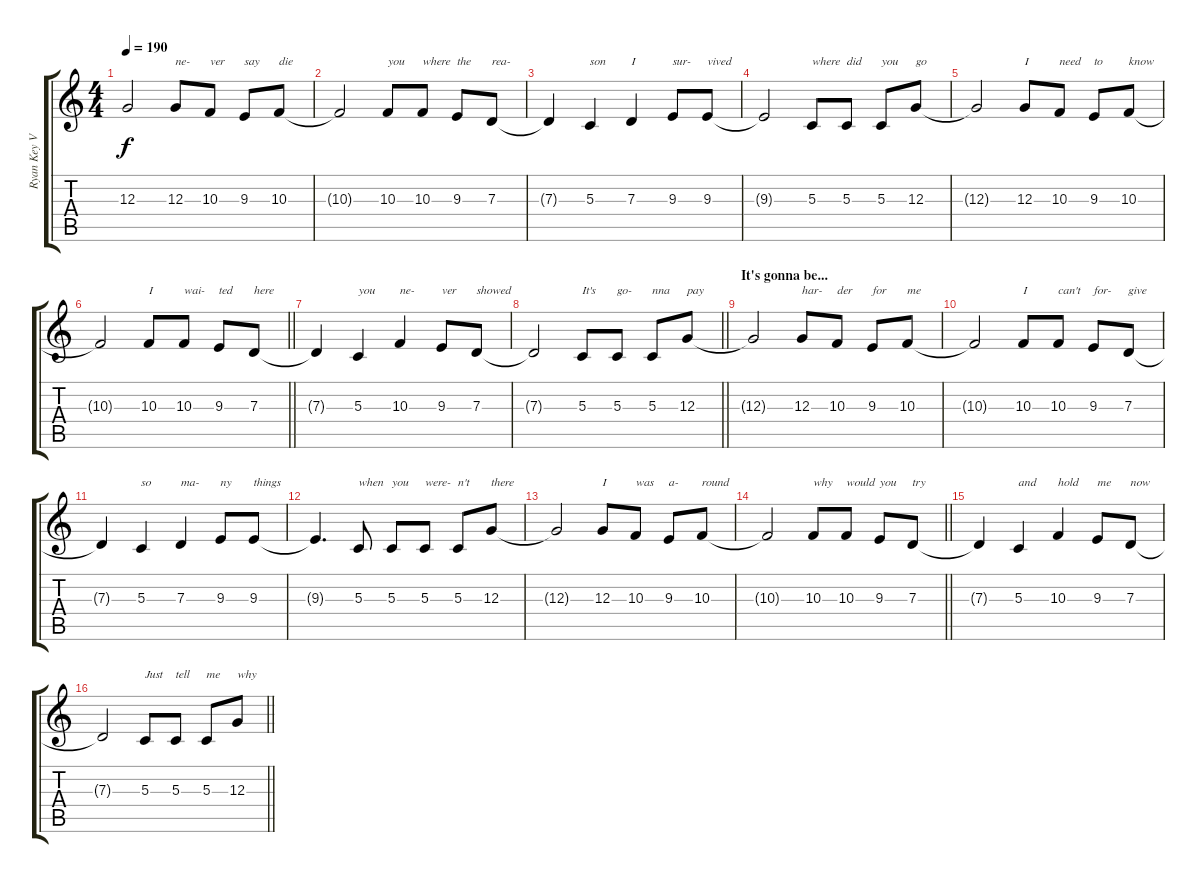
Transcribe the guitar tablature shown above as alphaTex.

\track ("Ryan Key Vocals" "Ryan Key V") {instrument altosax}
\staff {score tabs}
\tuning (E4 B3 G3 D3 A2 E2) {hide}
\ts (4 4)
\tempo 190
\clef g2
\ks c
12.3{t}.2{dy f} 12.3.8{txt "ne-"} 10.3.8{txt "ver"} 9.3.8{txt "say"} 10.3.8{txt "die"} |
10.3{t}.2 10.3.8{txt "you"} 10.3.8{txt "where"} 9.3.8{txt "the"} 7.3.8{txt "rea-"} |
7.3{t}.4 5.3.4{txt "son"} 7.3.4{txt "I"} 9.3.8{txt "sur-"} 9.3.8{txt "vived"} |
9.3{t}.2 5.3.8{txt "where"} 5.3.8{txt "did"} 5.3.8{txt "you"} 12.3.8{txt "go"} |
12.3{t}.2 12.3.8{txt "I"} 10.3.8{txt "need"} 9.3.8{txt "to"} 10.3.8{txt "know"} |
\barLineRight lightlight
10.3{t}.2 10.3.8{txt "I"} 10.3.8{txt "wai-"} 9.3.8{txt "ted"} 7.3.8{txt "here"} |
7.3{t}.4 5.3.4{txt "you"} 10.3.4{txt "ne-"} 9.3.8{txt "ver"} 7.3.8{txt "showed"} |
\barLineRight lightlight
7.3{t}.2 5.3.8{txt "It's"} 5.3.8{txt "go-"} 5.3.8{txt "nna"} 12.3.8{txt "pay"} |
\section ("" "It's gonna be...")
12.3{t}.2 12.3.8{txt "har-"} 10.3.8{txt "der"} 9.3.8{txt "for"} 10.3.8{txt "me"} |
10.3{t}.2 10.3.8{txt "I"} 10.3.8{txt "can't"} 9.3.8{txt "for-"} 7.3.8{txt "give"} |
7.3{t}.4 5.3.4{txt "so"} 7.3.4{txt "ma-"} 9.3.8{txt "ny"} 9.3.8{txt "things"} |
9.3{t}.4{d} 5.3.8{txt "when"} 5.3.8{txt "you"} 5.3.8{txt "were-"} 5.3.8{txt "n't"} 12.3.8{txt "there"} |
12.3{t}.2 12.3.8{txt "I"} 10.3.8{txt "was"} 9.3.8{txt "a-"} 10.3.8{txt "round"} |
\barLineRight lightlight
10.3{t}.2 10.3.8{txt "why"} 10.3.8{txt "would"} 9.3.8{txt "you"} 7.3.8{txt "try"} |
7.3{t}.4 5.3.4{txt "and"} 10.3.4{txt "hold"} 9.3.8{txt "me"} 7.3.8{txt "now"} |
\barLineRight lightlight
7.3{t}.2 5.3.8{txt "Just"} 5.3.8{txt "tell"} 5.3.8{txt "me"} 12.3.8{txt "why"}
